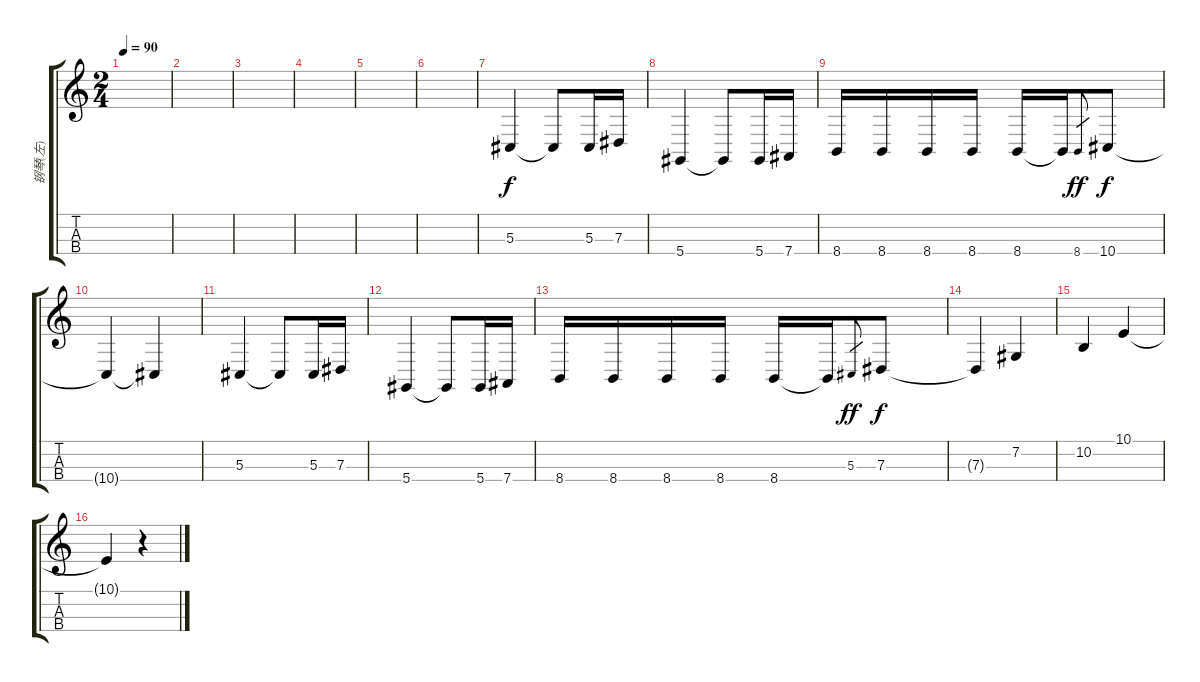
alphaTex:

\track ("钢琴(左)" "钢琴(左)") {instrument acousticgrandpiano}
\staff {score tabs}
\tuning (Gb3 Db3 Ab2 Eb2) {hide}
\ts (2 4)
\tempo 90
\clef g2
\ks c
|
|
|
|
|
|
5.3.4{volume 16 instrument synthstrings1} 5.3{t}.8 5.3.16 7.3.16 |
5.4.4 5.4{t}.8 5.4.16 7.4.16 |
8.4.16 8.4.16 8.4.16 8.4.16 8.4.16 8.4{t}.16 8.4.8{gr dy ff} 10.4.8{dy f} |
10.4{t}.4 10.4{t}.4 |
5.3.4 5.3{t}.8 5.3.16 7.3.16 |
5.4.4 5.4{t}.8 5.4.16 7.4.16 |
8.4.16 8.4.16 8.4.16 8.4.16 8.4.16 8.4{t}.16 5.3.8{gr dy ff} 7.3.8{dy f} |
7.3{t}.4 7.2.4 |
10.2.4 10.1.4 |
10.1{t}.4 r.4
